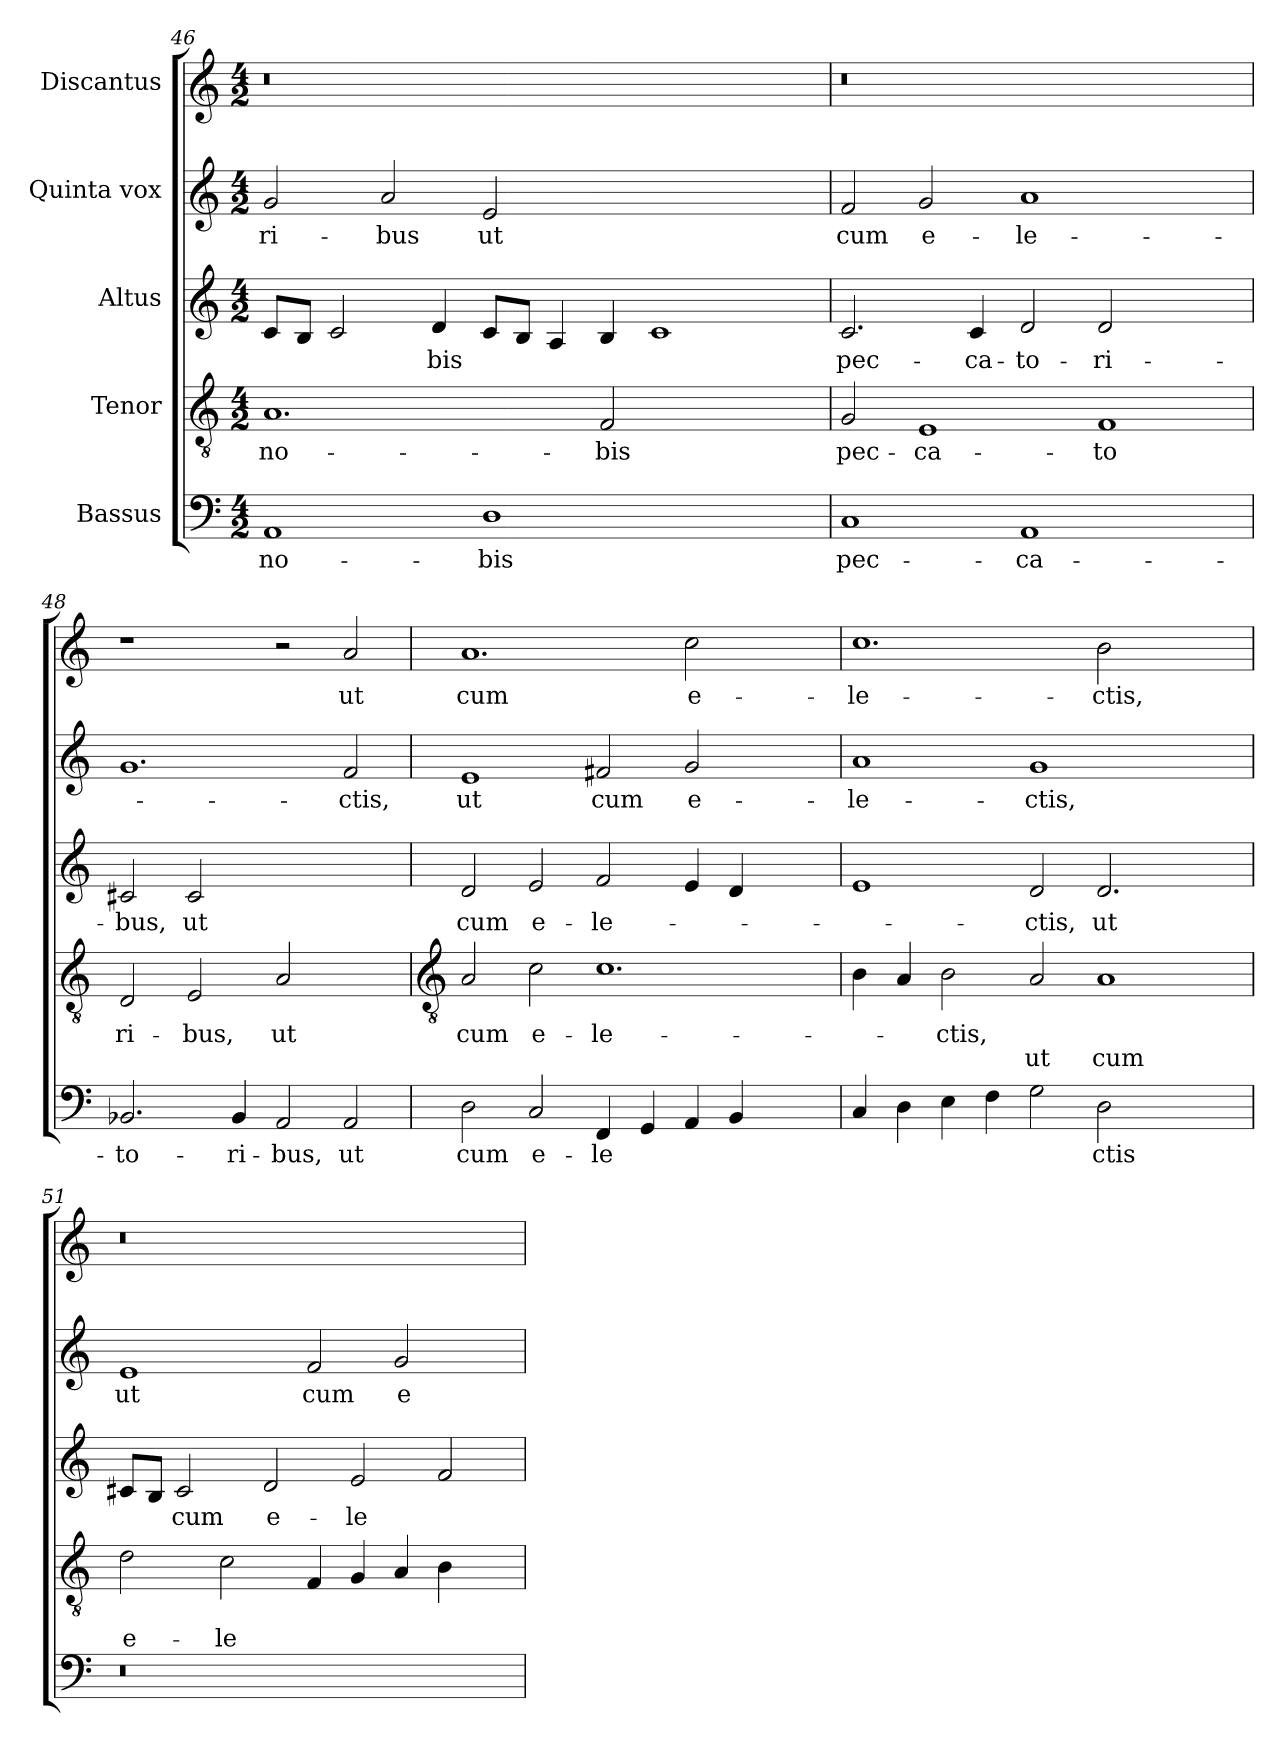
**kern	**text	**kern	**text	**text	**kern	**text	**kern	**text	**kern	**text
*part5	*part5	*part4	*part4	*part4	*part3	*part3	*part2	*part2	*part1	*part1
*staff5	*staff5	*staff4	*staff4	*staff4	*staff3	*staff3	*staff2	*staff2	*staff1	*staff1
*I"Bassus	*	*I"Tenor	*	*	*I"Altus	*	*I"Quinta vox	*	*I"Discantus	*
*clefF4	*	*clefGv2	*	*	*clefG2	*	*clefG2	*	*clefG2	*
*k[]	*	*k[]	*	*	*k[]	*	*k[]	*	*k[]	*
*C:	*	*C:	*	*	*C:	*	*C:	*	*C:	*
*M4/2	*	*M4/2	*	*	*M4/2	*	*M4/2	*	*M4/2	*
=46	=46	=46	=46	=46	=46	=46	=46	=46	=46	=46
!	!LO:LY:b	!	!LO:LY:b	!	!	!	!	!LO:LY:b	!	!
1AA	no-	1.A	no-	.	8cL	.	2g	ri-	0r	.
.	.	.	.	.	8BJ	.	.	.	.	.
.	.	.	.	.	2c	.	.	.	.	.
!	!	!	!	!	!	!	!	!LO:LY:b	!	!
.	.	.	.	.	.	.	2a	-bus	.	.
!	!	!	!	!	!	!LO:LY:b	!	!	!	!
.	.	.	.	.	4d	-bis	.	.	.	.
!	!LO:LY:b	!	!	!	!	!	!	!LO:LY:b	!	!
1D	-bis	.	.	.	8cL	.	2e	ut	.	.
.	.	.	.	.	8BJ	.	.	.	.	.
.	.	.	.	.	4A	.	.	.	.	.
!	!	!	!LO:LY:b	!	!	!	!	!	!	!
.	.	2F	-bis	.	4B	.	1ryy	.	.	.
.	.	.	.	.	1c	.	.	.	.	.
2.ryy	.	2.ryy	.	.	.	.	.	.	2.ryy	.
.	.	.	.	.	.	.	4ryy	.	.	.
!!LO:LB:g=z
=47	=47	=47	=47	=47	=47	=47	=47	=47	=47	=47
!	!LO:LY:b	!	!LO:LY:b	!	!	!LO:LY:b	!	!LO:LY:b	!	!
1C	pec-	2G	pec-	.	2.c	pec-	2f	cum	0r	.
!	!	!	!LO:LY:b	!	!	!	!	!LO:LY:b	!	!
.	.	1E	-ca-	.	.	.	2g	e-	.	.
!	!	!	!	!	!	!LO:LY:b	!	!	!	!
.	.	.	.	.	4c	-ca-	.	.	.	.
!	!LO:LY:b	!	!	!	!	!LO:LY:b	!	!LO:LY:b	!	!
1AA	-ca-	.	.	.	2d	-to-	1a	-le-	.	.
!	!	!	!LO:LY:b	!	!	!LO:LY:b	!	!	!	!
.	.	1F	-to	.	2d	-ri-	.	.	.	.
2ryy	.	.	.	.	2ryy	.	2ryy	.	2ryy	.
=48	=48	=48	=48	=48	=48	=48	=48	=48	=48	=48
!	!LO:LY:b	!	!LO:LY:b	!	!	!LO:LY:b	!	!	!	!
2.BB-X	-to-	2D	ri-	.	2c#X	-bus,	1.g	.	1r	.
!	!	!	!LO:LY:b	!	!	!LO:LY:b	!	!	!	!
.	.	2E	-bus,	.	2c#	ut	.	.	.	.
!	!LO:LY:b	!	!	!	!	!	!	!	!	!
4BB-	-ri-	.	.	.	.	.	.	.	.	.
!	!LO:LY:b	!	!LO:LY:b	!	!	!	!	!	!	!
2AA	-bus,	2A	ut	.	1ryy	.	.	.	2r	.
!	!LO:LY:b	!	!	!	!	!	!	!LO:LY:b	!	!LO:LY:b
2AA	ut	2ryy	.	.	.	.	2f	-ctis,	2a	ut
!!LO:LB:g=z
=49	=49	=49	=49	=49	=49	=49	=49	=49	=49	=49
*	*	*clefGv2	*	*	*	*	*	*	*	*
!	!LO:LY:b	!	!LO:LY:b	!	!	!LO:LY:b	!	!LO:LY:b	!	!LO:LY:b
2D	cum	2A	cum	.	2d	cum	1e	ut	1.a	cum
!	!LO:LY:b	!	!LO:LY:b	!	!	!LO:LY:b	!	!	!	!
2C	e-	2c	e-	.	2e	e-	.	.	.	.
!	!LO:LY:b	!	!LO:LY:b	!	!	!LO:LY:b	!	!LO:LY:b	!	!
4FF	-le	1.c	-le-	.	2f	-le-	2f#X	cum	.	.
4GG	.	.	.	.	.	.	.	.	.	.
!	!	!	!	!	!	!	!	!LO:LY:b	!	!LO:LY:b
4AA	.	.	.	.	4e	.	2g	e-	2cc	e-
4BB	.	.	.	.	4d	.	.	.	.	.
2ryy	.	.	.	.	2ryy	.	2ryy	.	2ryy	.
=50	=50	=50	=50	=50	=50	=50	=50	=50	=50	=50
!	!	!	!	!	!	!	!	!LO:LY:b	!	!LO:LY:b
4C	.	4B	.	.	1e	.	1a	-le-	1.cc	-le-
4D	.	4A	.	.	.	.	.	.	.	.
!	!	!	!LO:LY:b	!	!	!	!	!	!	!
4E	.	2B	-ctis,	.	.	.	.	.	.	.
4F	.	.	.	.	.	.	.	.	.	.
!	!	!	!	!LO:LY:b	!	!LO:LY:b	!	!LO:LY:b	!	!
2G	.	2A	.	ut	2d	-ctis,	1g	-ctis,	.	.
!	!LO:LY:b	!	!	!LO:LY:b	!	!LO:LY:b	!	!	!	!LO:LY:b
2D	ctis	1A	.	cum	2.d	ut	.	.	2b	-ctis,
2ryy	.	.	.	.	.	.	2ryy	.	2ryy	.
.	.	.	.	.	4ryy	.	.	.	.	.
=51	=51	=51	=51	=51	=51	=51	=51	=51	=51	=51
!	!	!	!	!LO:LY:b	!	!	!	!LO:LY:b	!	!
0r	.	2d	.	e-	8c#L	.	1e	ut	0r	.
.	.	.	.	.	8BJ	.	.	.	.	.
!	!	!	!	!	!	!LO:LY:b	!	!	!	!
.	.	.	.	.	2c#	cum	.	.	.	.
!	!	!	!	!LO:LY:b	!	!	!	!	!	!
.	.	2c	.	-le	.	.	.	.	.	.
!	!	!	!	!	!	!LO:LY:b	!	!	!	!
.	.	.	.	.	2d	e-	.	.	.	.
!	!	!	!	!	!	!	!	!LO:LY:b	!	!
.	.	4F	.	.	.	.	2f	cum	.	.
!	!	!	!	!	!	!LO:LY:b	!	!	!	!
.	.	4G	.	.	2e	-le	.	.	.	.
!	!	!	!	!	!	!	!	!LO:LY:b	!	!
.	.	4A	.	.	.	.	2g	e-	.	.
.	.	4B	.	.	2f	.	.	.	.	.
4ryy	.	4ryy	.	.	.	.	4ryy	.	4ryy	.
=	=	=	=	=	=	=	=	=	=	=
*-	*-	*-	*-	*-	*-	*-	*-	*-	*-	*-
